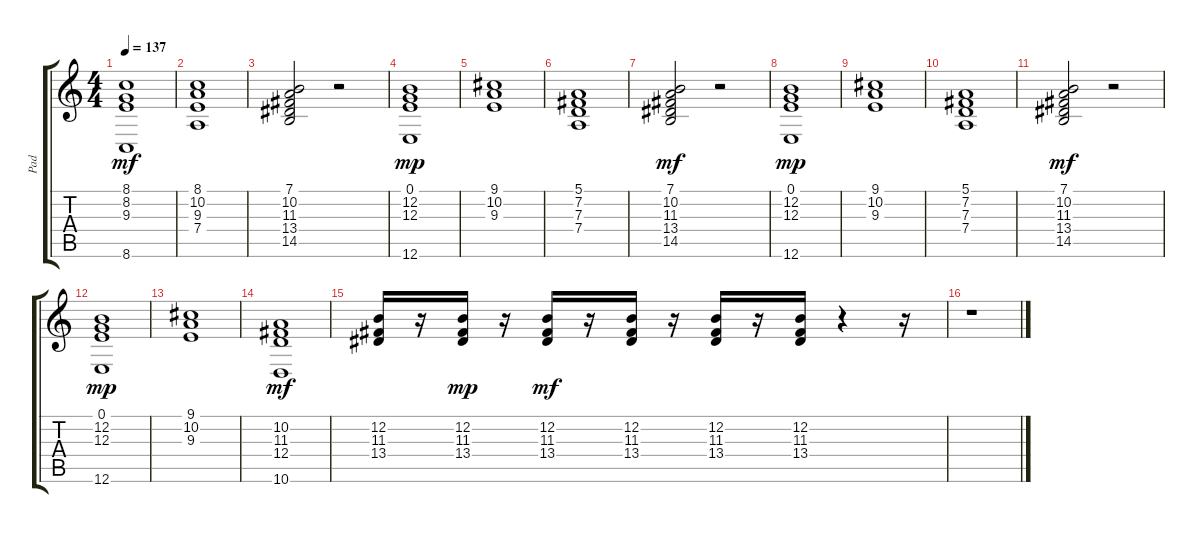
\track ("Pad" "Pad") {instrument drawbarorgan}
\staff {score tabs}
\tuning (E4 B3 G3 D3 A2 E2) {hide}
\ts (4 4)
\tempo 137
\clef g2
\ks c
(8.1 8.2 9.3 8.6).1{dy mf} |
(8.1 10.2 9.3 7.4).1 |
(7.1 10.2 11.3 13.4 14.5).2 r.2 |
(0.1 12.2 12.3 12.6).1{dy mp} |
(9.1 10.2 9.3).1 |
(5.1 7.2 7.3 7.4).1 |
(7.1 10.2 11.3 13.4 14.5).2{dy mf} r.2 |
(0.1 12.2 12.3 12.6).1{dy mp} |
(9.1 10.2 9.3).1 |
(5.1 7.2 7.3 7.4).1 |
(7.1 10.2 11.3 13.4 14.5).2{dy mf} r.2 |
(0.1 12.2 12.3 12.6).1{dy mp} |
(9.1 10.2 9.3).1 |
(10.2 11.3 12.4 10.6).1{dy mf} |
(12.2 11.3 13.4).16 r.16 (12.2 11.3 13.4).16{dy mp} r.16 (12.2 11.3 13.4).16{dy mf} r.16 (12.2 11.3 13.4).16 r.16 (12.2 11.3 13.4).16 r.16 (12.2 11.3 13.4).16 r.4 r.16 |
r.1
